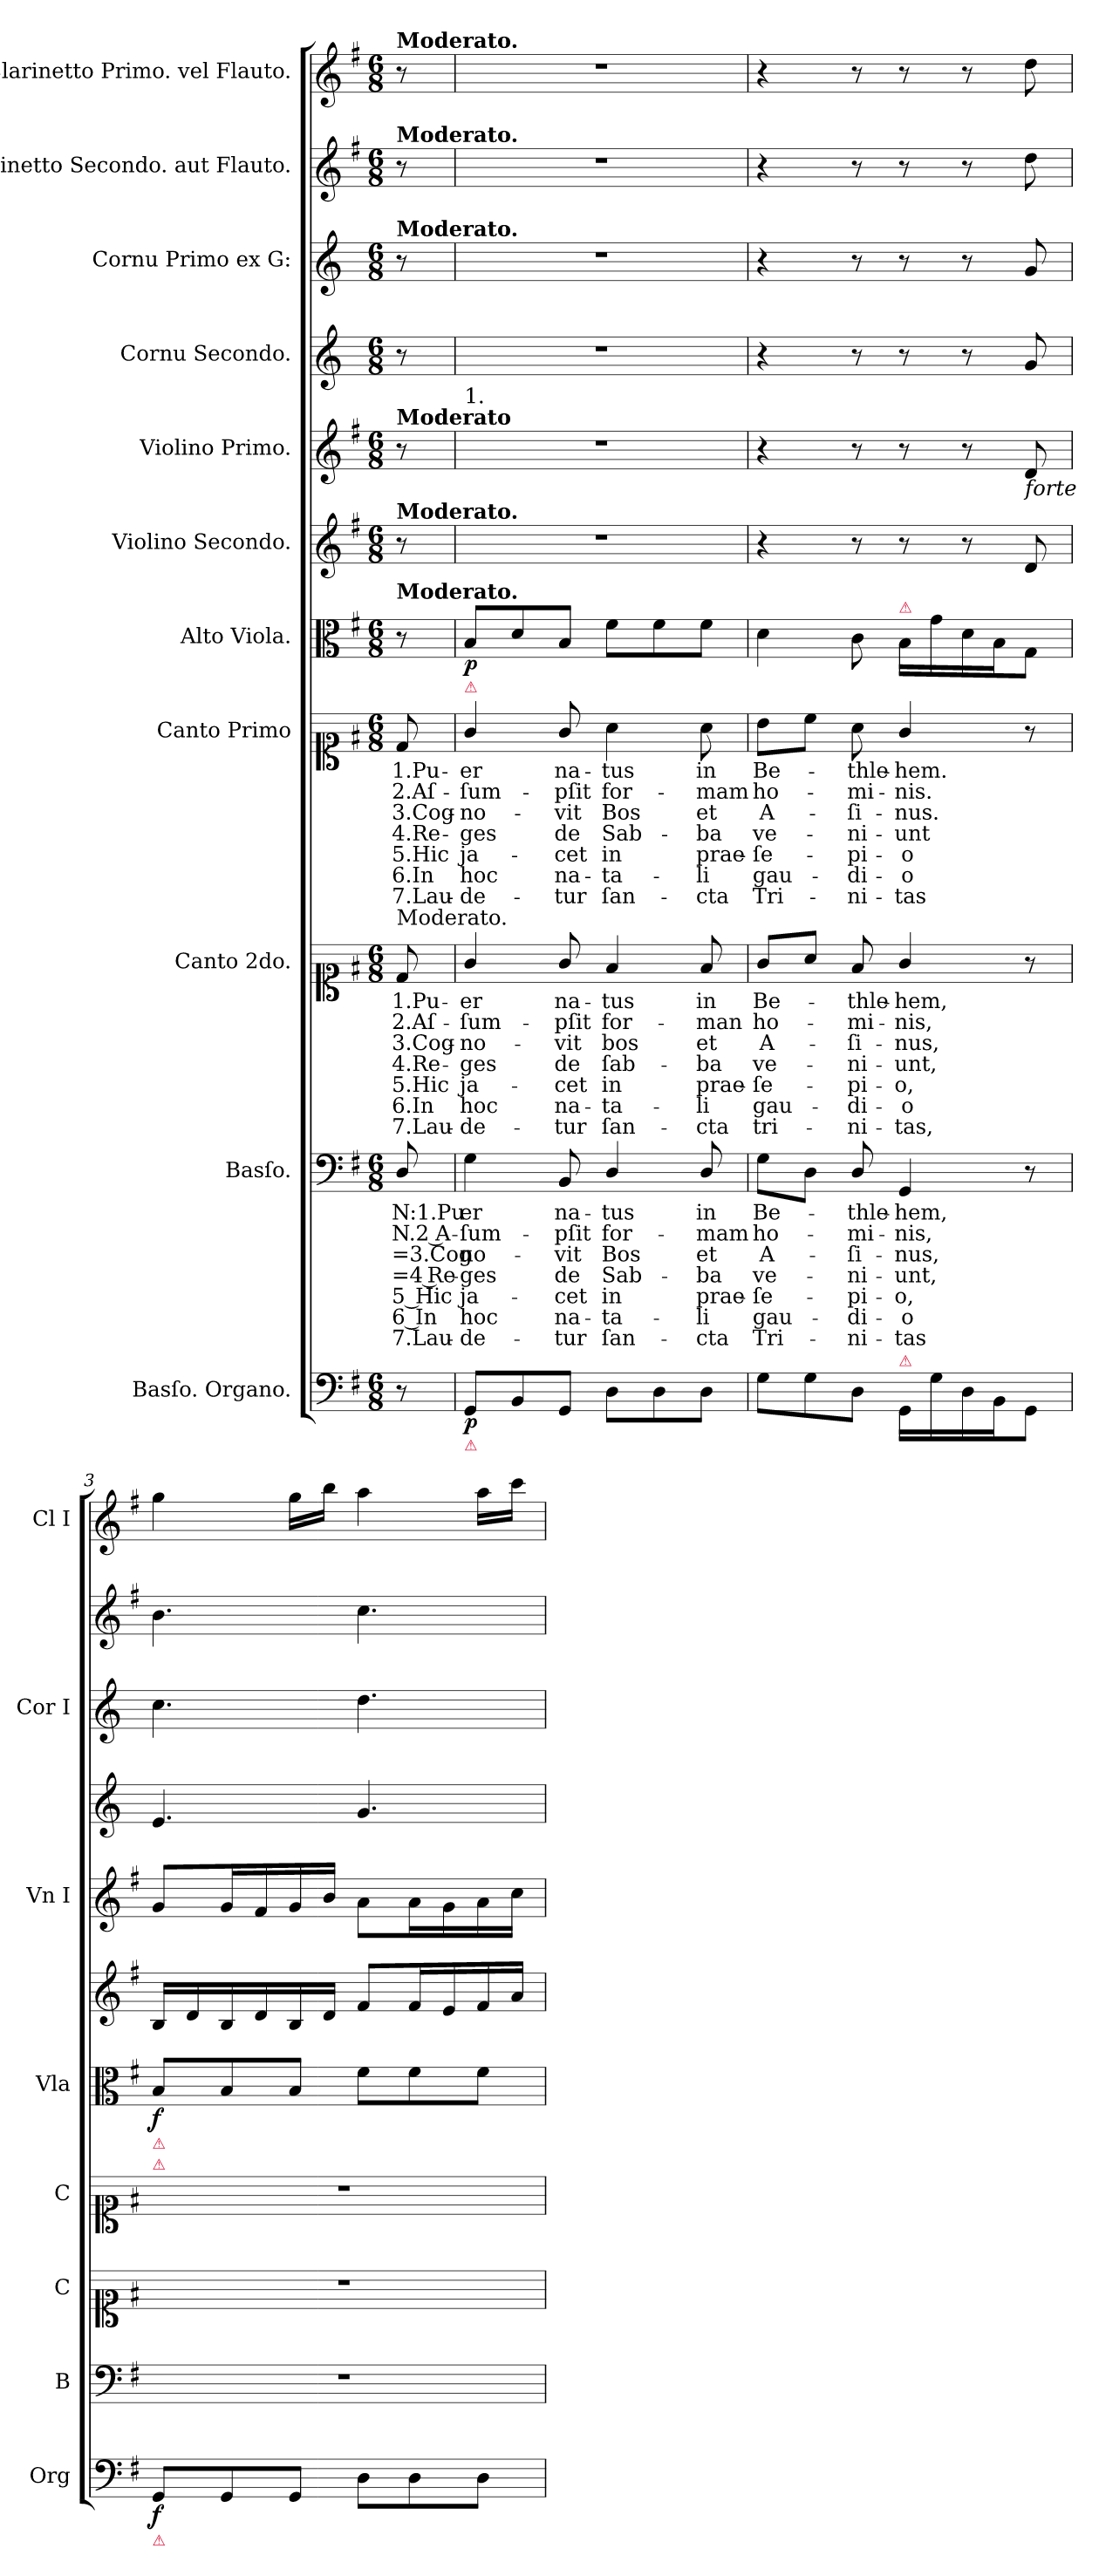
**kern	**dynam	**kern	**text	**text	**text	**text	**text	**text	**text	**kern	**text	**text	**text	**text	**text	**text	**text	**kern	**text	**text	**text	**text	**text	**text	**text	**kern	**dynam	**kern	**kern	**kern	**kern	**kern	**kern
*part11	*part11	*part10	*part10	*part10	*part10	*part10	*part10	*part10	*part10	*part9	*part9	*part9	*part9	*part9	*part9	*part9	*part9	*part8	*part8	*part8	*part8	*part8	*part8	*part8	*part8	*part7	*part7	*part6	*part5	*part4	*part3	*part2	*part1
*staff11	*staff11	*staff10	*staff10	*staff10	*staff10	*staff10	*staff10	*staff10	*staff10	*staff9	*staff9	*staff9	*staff9	*staff9	*staff9	*staff9	*staff9	*staff8	*staff8	*staff8	*staff8	*staff8	*staff8	*staff8	*staff8	*staff7	*staff7	*staff6	*staff5	*staff4	*staff3	*staff2	*staff1
*I"Basſo. Organo.	*	*I"Basſo.	*	*	*	*	*	*	*	*I"Canto 2do.	*	*	*	*	*	*	*	*I"Canto Primo	*	*	*	*	*	*	*	*I"Alto Viola.	*	*I"Violino Secondo.	*I"Violino Primo.	*I"Cornu Secondo.	*I"Cornu Primo ex G:	*I"Clarinetto Secondo. aut Flauto.	*I"Clarinetto Primo. vel Flauto.
*I'Org	*	*I'B	*	*	*	*	*	*	*	*I'C	*	*	*	*	*	*	*	*I'C	*	*	*	*	*	*	*	*I'Vla	*	*	*I'Vn I	*	*I'Cor I	*	*I'Cl I
*clefF4	*	*clefF4	*	*	*	*	*	*	*	*clefC1	*	*	*	*	*	*	*	*clefC1	*	*	*	*	*	*	*	*clefC3	*	*clefG2	*clefG2	*clefG2	*clefG2	*clefG2	*clefG2
*	*	*	*	*	*	*	*	*	*	*	*	*	*	*	*	*	*	*	*	*	*	*	*	*	*	*	*	*	*	*ITrd3c5	*ITrd3c5	*	*
*k[f#]	*	*k[f#]	*	*	*	*	*	*	*	*k[f#]	*	*	*	*	*	*	*	*k[f#]	*	*	*	*	*	*	*	*k[f#]	*	*k[f#]	*k[f#]	*k[f#]	*k[f#]	*k[f#]	*k[f#]
*G:	*	*G:	*	*	*	*	*	*	*	*G:	*	*	*	*	*	*	*	*G:	*	*	*	*	*	*	*	*G:	*	*G:	*G:	*	*	*G:	*G:
*M6/8	*	*M6/8	*	*	*	*	*	*	*	*M6/8	*	*	*	*	*	*	*	*M6/8	*	*	*	*	*	*	*	*M6/8	*	*M6/8	*M6/8	*M6/8	*M6/8	*M6/8	*M6/8
=	=	=	=	=	=	=	=	=	=	=	=	=	=	=	=	=	=	=	=	=	=	=	=	=	=	=	=	=	=	=	=	=	=
!	!	!	!	!	!	!	!	!	!	!	!	!	!	!	!	!	!	!	!	!	!	!	!	!	!	!	!	!	!	!	!	!	!LO:TX:a:B:t=Moderato.
!	!	!	!	!	!	!	!	!	!	!	!	!	!	!	!	!	!	!	!	!	!	!	!	!	!	!	!	!	!	!	!	!LO:TX:a:B:t=Moderato.	!
!	!	!	!	!	!	!	!	!	!	!	!	!	!	!	!	!	!	!	!	!	!	!	!	!	!	!	!	!	!	!	!LO:TX:a:B:t=Moderato.	!	!
!	!	!	!	!	!	!	!	!	!	!	!	!	!	!	!	!	!	!	!	!	!	!	!	!	!	!	!	!	!LO:TX:a:B:t=Moderato	!	!	!	!
!	!	!	!	!	!	!	!	!	!	!	!	!	!	!	!	!	!	!	!	!	!	!	!	!	!	!	!	!LO:TX:a:B:t=Moderato.	!	!	!	!	!
!	!	!	!	!	!	!	!	!	!	!	!	!	!	!	!	!	!	!	!	!	!	!	!	!	!	!LO:TX:a:B:t=Moderato.	!	!	!	!	!	!	!
!	!	!	!	!	!	!	!	!	!	!LO:TX:a:t=Moderato.	!	!	!	!	!	!	!	!	!	!	!	!	!	!	!	!	!	!	!	!	!	!	!
8r	.	8D/	N:1.Pu	N.2 A-	=3.Cog-	=4 Re-	5 Hic	6 In	7.Lau-	8d/	1.Pu-	2.Aſ-	3.Cog-	4.Re-	5.Hic	6.In	7.Lau-	8d/	1.Pu-	2.Aſ-	3.Cog-	4.Re-	5.Hic	6.In	7.Lau-	8r	.	8r	8r	8r	8r	8r	8r
=1	=1	=1	=1	=1	=1	=1	=1	=1	=1	=1	=1	=1	=1	=1	=1	=1	=1	=1	=1	=1	=1	=1	=1	=1	=1	=1	=1	=1	=1	=1	=1	=1	=1
!	!	!	!	!	!	!	!	!	!	!	!	!	!	!	!	!	!	!	!	!	!	!	!	!	!	!	!	!	!LO:TX:a:t=1.	!	!	!	!
!	!	!	!	!	!	!	!	!	!	!	!	!	!	!	!	!	!	!	!	!	!	!	!	!	!	!LO:TX:b:color=crimson:t=⚠	!	!	!	!	!	!	!
!LO:TX:b:color=crimson:t=⚠	!	!	!	!	!	!	!	!	!	!	!	!	!	!	!	!	!	!	!	!	!	!	!	!	!	!	!	!	!	!	!	!	!
8GG/L	p	4G\	er	-ſum-	-no-	-ges	ja-	hoc	-de-	4g/	-er	-ſum-	-no-	-ges	ja-	hoc	-de-	4g/	-er	-ſum-	-no-	-ges	ja-	hoc	-de-	8B/L	p	2.r	2.r	2.r	2.r	2.r	2.r
8BB/	.	.	.	.	.	.	.	.	.	.	.	.	.	.	.	.	.	.	.	.	.	.	.	.	.	8d/	.	.	.	.	.	.	.
8GG/J	.	8BB/	na-	-pſit	-vit	de	-cet	na-	-tur	8g/	na-	-pſit	-vit	de	-cet	na-	-tur	8g/	na-	-pſit	-vit	de	-cet	na-	-tur	8B/J	.	.	.	.	.	.	.
8D\L	.	4D/	-tus	for-	Bos	Sab-	in	-ta-	ſan-	4f#/	-tus	for-	bos	ſab-	in	-ta-	ſan-	4a\	-tus	for-	Bos	Sab-	in	-ta-	ſan-	8f#\L	.	.	.	.	.	.	.
8D\	.	.	.	.	.	.	.	.	.	.	.	.	.	.	.	.	.	.	.	.	.	.	.	.	.	8f#\	.	.	.	.	.	.	.
8D\J	.	8D/	in	-mam	et	-ba	prae-	-li	-cta	8f#/	in	-man	et	-ba	prae-	-li	-cta	8a\	in	-mam	et	-ba	prae-	-li	-cta	8f#\J	.	.	.	.	.	.	.
=2	=2	=2	=2	=2	=2	=2	=2	=2	=2	=2	=2	=2	=2	=2	=2	=2	=2	=2	=2	=2	=2	=2	=2	=2	=2	=2	=2	=2	=2	=2	=2	=2	=2
8G\L	.	8G\L	Be-	ho-	A-	ve-	-ſe-	gau-	Tri-	8g/L	Be-	ho-	A-	ve-	-ſe-	gau-	tri-	8b\L	Be-	ho-	A-	ve-	-ſe-	gau-	Tri-	4d\	.	4r	4r	4r	4r	4r	4r
8G\	.	8D\J	.	.	.	.	.	.	.	8a/J	.	.	.	.	.	.	.	8cc\J	.	.	.	.	.	.	.	.	.	.	.	.	.	.	.
8D\J	.	8D/	-thle-	-mi-	-ſi-	-ni-	-pi-	-di-	-ni-	8f#/	-thle-	-mi-	-ſi-	-ni-	-pi-	-di-	-ni-	8a\	-thle-	-mi-	-ſi-	-ni-	-pi-	-di-	-ni-	8c\	.	8r	8r	8r	8r	8r	8r
!	!	!	!	!	!	!	!	!	!	!	!	!	!	!	!	!	!	!	!	!	!	!	!	!	!	!LO:TX:a:color=crimson:t=⚠	!	!	!	!	!	!	!
!LO:TX:a:color=crimson:t=⚠	!	!	!	!	!	!	!	!	!	!	!	!	!	!	!	!	!	!	!	!	!	!	!	!	!	!	!	!	!	!	!	!	!
16GG/LL	.	4GG/	-hem,	-nis,	-nus,	-unt,	-o,	-o	-tas	4g/	-hem,	-nis,	-nus,	-unt,	-o,	-o	-tas,	4g/	-hem.	-nis.	-nus.	-unt	-o	-o	-tas	16B/LL	.	8r	8r	8r	8r	8r	8r
16G\	.	.	.	.	.	.	.	.	.	.	.	.	.	.	.	.	.	.	.	.	.	.	.	.	.	16g\	.	.	.	.	.	.	.
16D\	.	.	.	.	.	.	.	.	.	.	.	.	.	.	.	.	.	.	.	.	.	.	.	.	.	16d\	.	8r	8r	8r	8r	8r	8r
16BB\J	.	.	.	.	.	.	.	.	.	.	.	.	.	.	.	.	.	.	.	.	.	.	.	.	.	16B\J	.	.	.	.	.	.	.
!	!	!	!	!	!	!	!	!	!	!	!	!	!	!	!	!	!	!	!	!	!	!	!	!	!	!	!	!	!LO:TX:b:i:t=forte	!	!	!	!
8GG\J	.	8r	.	.	.	.	.	.	.	8r	.	.	.	.	.	.	.	8r	.	.	.	.	.	.	.	8G/J	.	8d/	8d/	8d/	8d/	8dd\	8dd\
=3	=3	=3	=3	=3	=3	=3	=3	=3	=3	=3	=3	=3	=3	=3	=3	=3	=3	=3	=3	=3	=3	=3	=3	=3	=3	=3	=3	=3	=3	=3	=3	=3	=3
!	!	!	!	!	!	!	!	!	!	!	!	!	!	!	!	!	!	!	!	!	!	!	!	!	!	!LO:TX:b:color=crimson:t=⚠	!	!	!	!	!	!	!
!	!	!	!	!	!	!	!	!	!	!	!	!	!	!	!	!	!	!LO:TX:a:color=crimson:t=⚠	!	!	!	!	!	!	!	!	!	!	!	!	!	!	!
!LO:TX:b:color=crimson:t=⚠	!	!	!	!	!	!	!	!	!	!	!	!	!	!	!	!	!	!	!	!	!	!	!	!	!	!	!	!	!	!	!	!	!
8GG/L	f	2.r	.	.	.	.	.	.	.	2.r	.	.	.	.	.	.	.	2.r	.	.	.	.	.	.	.	8B/L	f	16B/LL	8g/L	4.B/	4.g\	4.b\	4gg\
.	.	.	.	.	.	.	.	.	.	.	.	.	.	.	.	.	.	.	.	.	.	.	.	.	.	.	.	16d/	.	.	.	.	.
8GG/	.	.	.	.	.	.	.	.	.	.	.	.	.	.	.	.	.	.	.	.	.	.	.	.	.	8B/	.	16B/	16g/L	.	.	.	.
.	.	.	.	.	.	.	.	.	.	.	.	.	.	.	.	.	.	.	.	.	.	.	.	.	.	.	.	16d/	16f#/	.	.	.	.
8GG/J	.	.	.	.	.	.	.	.	.	.	.	.	.	.	.	.	.	.	.	.	.	.	.	.	.	8B/J	.	16B/	16g/	.	.	.	16gg\LL
.	.	.	.	.	.	.	.	.	.	.	.	.	.	.	.	.	.	.	.	.	.	.	.	.	.	.	.	16d/JJ	16b/JJ	.	.	.	16bb\JJ
8D\L	.	.	.	.	.	.	.	.	.	.	.	.	.	.	.	.	.	.	.	.	.	.	.	.	.	8f#\L	.	8f#/L	8a\L	4.d/	4.a\	4.cc\	4aa\
8D\	.	.	.	.	.	.	.	.	.	.	.	.	.	.	.	.	.	.	.	.	.	.	.	.	.	8f#\	.	16f#/L	16a\L	.	.	.	.
.	.	.	.	.	.	.	.	.	.	.	.	.	.	.	.	.	.	.	.	.	.	.	.	.	.	.	.	16e/	16g\	.	.	.	.
8D\J	.	.	.	.	.	.	.	.	.	.	.	.	.	.	.	.	.	.	.	.	.	.	.	.	.	8f#\J	.	16f#/	16a\	.	.	.	16aa\LL
.	.	.	.	.	.	.	.	.	.	.	.	.	.	.	.	.	.	.	.	.	.	.	.	.	.	.	.	16a/JJ	16cc\JJ	.	.	.	16ccc\JJ
=	=	=	=	=	=	=	=	=	=	=	=	=	=	=	=	=	=	=	=	=	=	=	=	=	=	=	=	=	=	=	=	=	=
*-	*-	*-	*-	*-	*-	*-	*-	*-	*-	*-	*-	*-	*-	*-	*-	*-	*-	*-	*-	*-	*-	*-	*-	*-	*-	*-	*-	*-	*-	*-	*-	*-	*-
